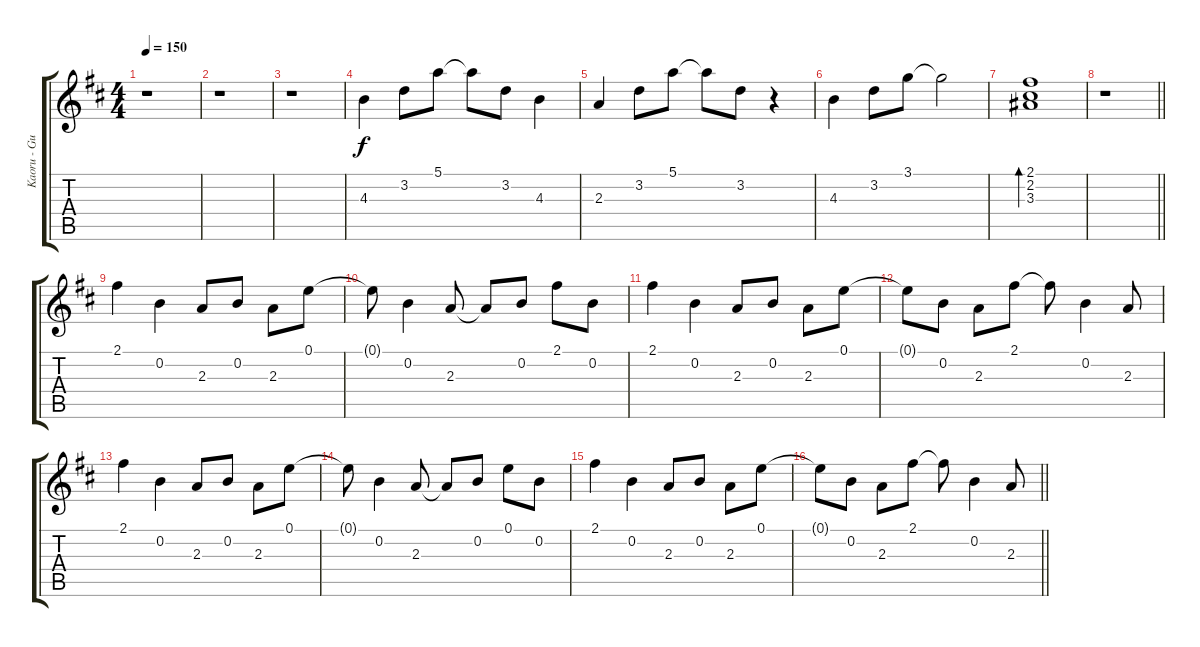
\track ("Kaoru - Guitar 1(Main)" "Kaoru - Gu") {instrument acousticguitarsteel}
\staff {score tabs}
\tuning (E4 B3 G3 D3 A2 E2) {hide}
\ts (4 4)
\tempo 150
\clef g2
\ks d
r.1{dy f} |
r.1 |
r.1 |
4.3.4{volume 16 balance 12 instrument acousticguitarsteel} 3.2.8 5.1.8 5.1{t}.8 3.2.8 4.3.4 |
2.3.4 3.2.8 5.1.8 5.1{t}.8 3.2.8 r.4 |
4.3.4 3.2.8 3.1.8 3.1{t}.2 |
(2.1 2.2 3.3).1{bd 480} |
\barLineRight lightlight
r.1 |
2.1.4{volume 16 instrument acousticguitarsteel} 0.2.4 2.3.8 0.2.8 2.3.8 0.1.8 |
0.1{t}.8 0.2.4 2.3.8 2.3{t}.8 0.2.8 2.1.8 0.2.8 |
2.1.4 0.2.4 2.3.8 0.2.8 2.3.8 0.1.8 |
0.1{t}.8 0.2.8 2.3.8 2.1.8 2.1{t}.8 0.2.4 2.3.8 |
2.1.4 0.2.4 2.3.8 0.2.8 2.3.8 0.1.8 |
0.1{t}.8 0.2.4 2.3.8 2.3{t}.8 0.2.8 0.1.8 0.2.8 |
2.1.4 0.2.4 2.3.8 0.2.8 2.3.8 0.1.8 |
\barLineRight lightlight
0.1{t}.8 0.2.8 2.3.8 2.1.8 2.1{t}.8 0.2.4 2.3.8
